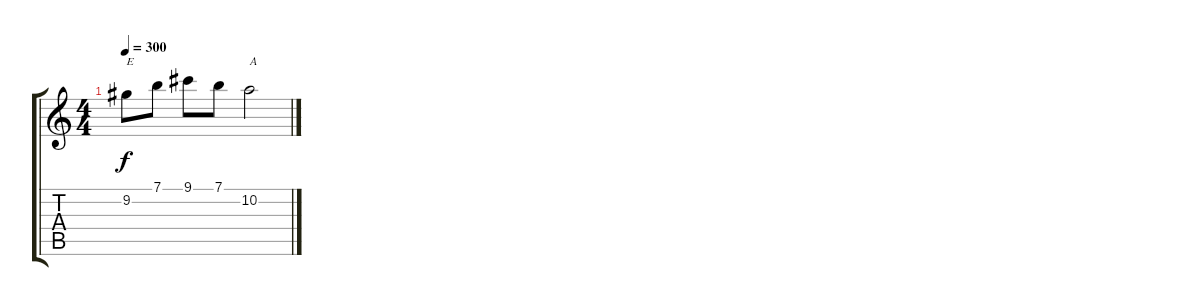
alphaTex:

\track "" {instrument acousticguitarnylon}
\staff {score tabs}
\tuning (E4 B3 G3 D3 A2 E2) {hide}
\ts (4 4)
\tempo 300
\clef g2
\ks c
9.2.8{txt "E" dy f} 7.1.8 9.1.8 7.1.8 10.2.2{txt "A"}
